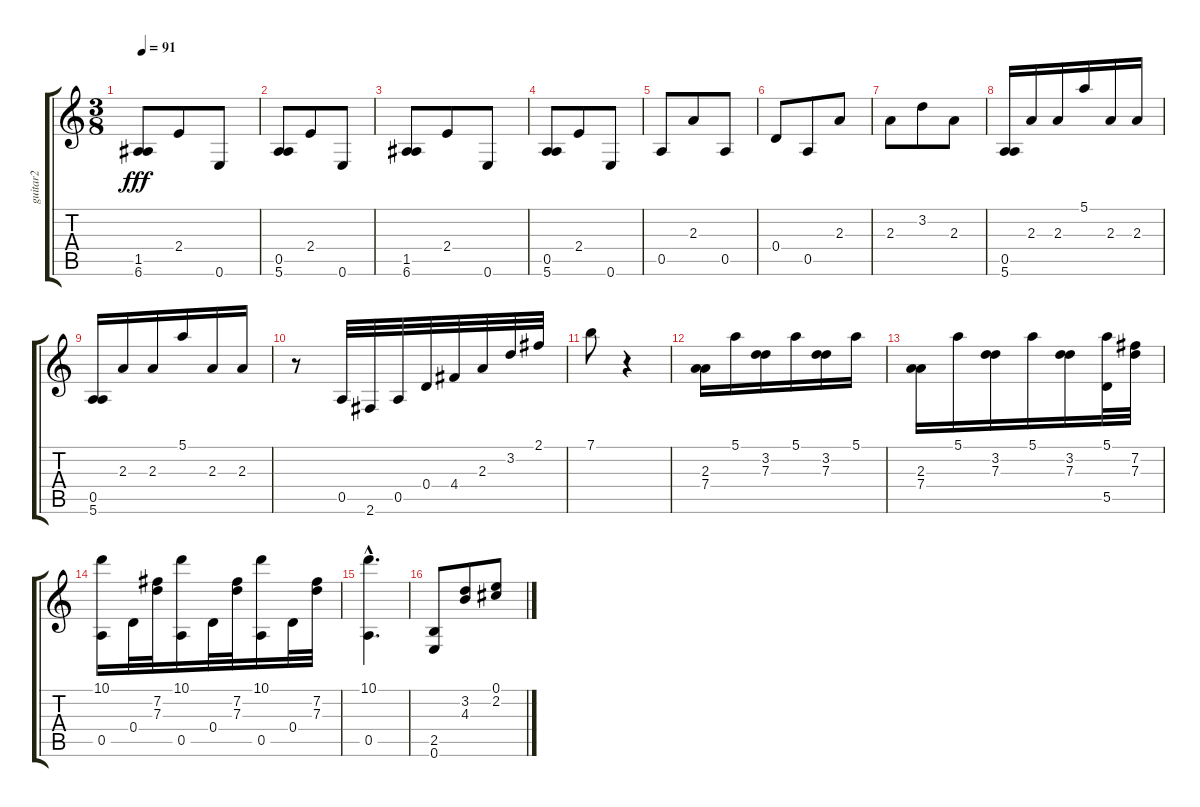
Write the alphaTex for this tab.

\track ("guitar2" "guitar2") {instrument acousticguitarnylon}
\staff {score tabs}
\tuning (E4 B3 G3 D3 A2 E2) {hide}
\ts (3 8)
\tempo 91
\clef g2
\ks c
(1.5 6.6).8{dy fff} 2.4.8 0.6.8 |
(0.5 5.6).8 2.4.8 0.6.8 |
(1.5 6.6).8 2.4.8 0.6.8 |
(0.5 5.6).8 2.4.8 0.6.8 |
0.5.8 2.3.8 0.5.8 |
0.4.8 0.5.8 2.3.8 |
2.3.8 3.2.8 2.3.8 |
(0.5 5.6).16 2.3.16 2.3.16 5.1.16 2.3.16 2.3.16 |
(0.5 5.6).16 2.3.16 2.3.16 5.1.16 2.3.16 2.3.16 |
r.8 0.5.32 2.6.32 0.5.32 0.4.32 4.4.32 2.3.32 3.2.32 2.1.32 |
7.1.8 r.4 |
(2.3 7.4).16 5.1.16 (3.2 7.3).16 5.1.16 (3.2 7.3).16 5.1.16 |
(2.3 7.4).16 5.1.16 (3.2 7.3).16 5.1.16 (3.2 7.3).16 (5.1 5.5).32 (7.2 7.3).32 |
(10.1 0.5).16 0.4.32 (7.2 7.3).32 (10.1 0.5).16 0.4.32 (7.2 7.3).32 (10.1 0.5).16 0.4.32 (7.2 7.3).32 |
(10.1 0.5{hac}).4{d} |
(2.5 0.6).8 (3.2 4.3).8 (0.1 2.2).8
